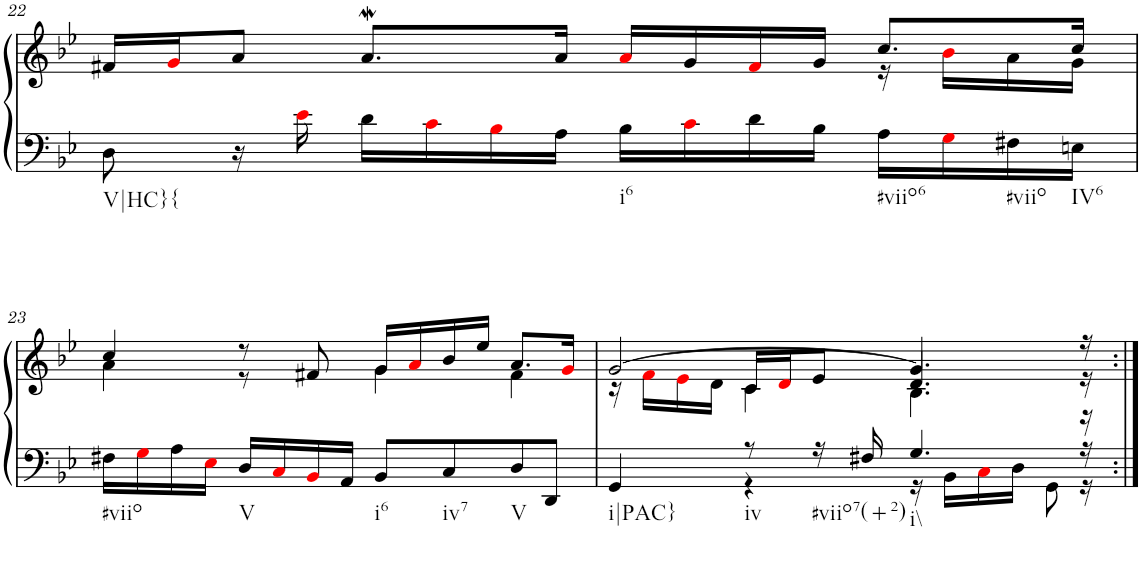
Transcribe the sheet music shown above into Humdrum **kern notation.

**kern	**kern
*part1	*part1
*staff2	*staff1
*I"unbenannt1	*
!!LO:PB:g=z
*clefF4	*clefG2
*k[b-e-]	*k[b-e-]
*M4/4	*M4/4
=22	=22
*	*^
!LO:TX:b:t=V|HC}{	!	!
8D\	16f#X/LL	2.ryy
.	16gi/J	.
16r	8a/J	.
16e-i\	.	.
16d\LL	8.aW/L	.
16ci\	.	.
16B-i\	.	.
16A\JJ	16a/Jk	.
!LO:TX:b:t=i6	!	!
16B-\LL	16ai/LL	.
16ci\	16g/	.
16d\	16f#i/	.
16B-\JJ	16g/JJ	.
!LO:TX:b:t=#viio6	!	!
16A\LL	8.cc/L	16r
16Gi\	.	16b-i\LL
!LO:TX:b:t=#viio	!	!
16F#X\	.	16a\
!LO:TX:b:t=IV6	!	!
16En\JJ	16cc/Jk	16g\JJ
!!LO:LB:g=z	!!
=23	=23	=23
!LO:TX:b:t=#viio	!	!
16F#X\LL	4cc/	4a\
16Gi\	.	.
16A\	.	.
16E-i\JJ	.	.
!LO:TX:b:t=V	!	!
16D/LL	8r	8r
16Ci/	.	.
16BB-i/	8f#X/	8ryy
16AA/JJ	.	.
!LO:TX:b:t=i6	!	!
8BB-/L	16g/LL	4g\
.	16ai/	.
!LO:TX:b:t=iv7	!	!
8C/	16b-/	.
.	16ee-/JJ	.
!LO:TX:b:t=V	!	!
8D/	8.a/L	4f#\
8DD/J	.	.
.	16gi/Jk	.
=24	=24	=24
*^	*	*^
!LO:TX:b:t=i|PAC}	!	!	!	!
4GG/	4ryy	[2g/	16r	4ryy
.	.	.	16fi\LL	.
.	.	.	16e-i\	.
.	.	.	16d\JJ	.
!LO:TX:b:t=iv	!	!	!	!
8r	4r	.	4c\	16c/LL
.	.	.	.	16di/J
!LO:TX:b:t=#viio7(+2)	!	!	!	!
16r	.	.	.	8e-/J
16F#X/	.	.	.	.
!LO:TX:b:t=i\\	!	!	!	!
4.G/	16r	4.g/]	4.d/	4.B-\
.	16BB-\LL	.	.	.
.	16Ci\	.	.	.
.	16D\JJ	.	.	.
.	8GG\	.	.	.
16r	16r	16r	16r	16r
*v	*v	*	*	*
*	*v	*v	*v
=:|!	=:|!
*-	*-
